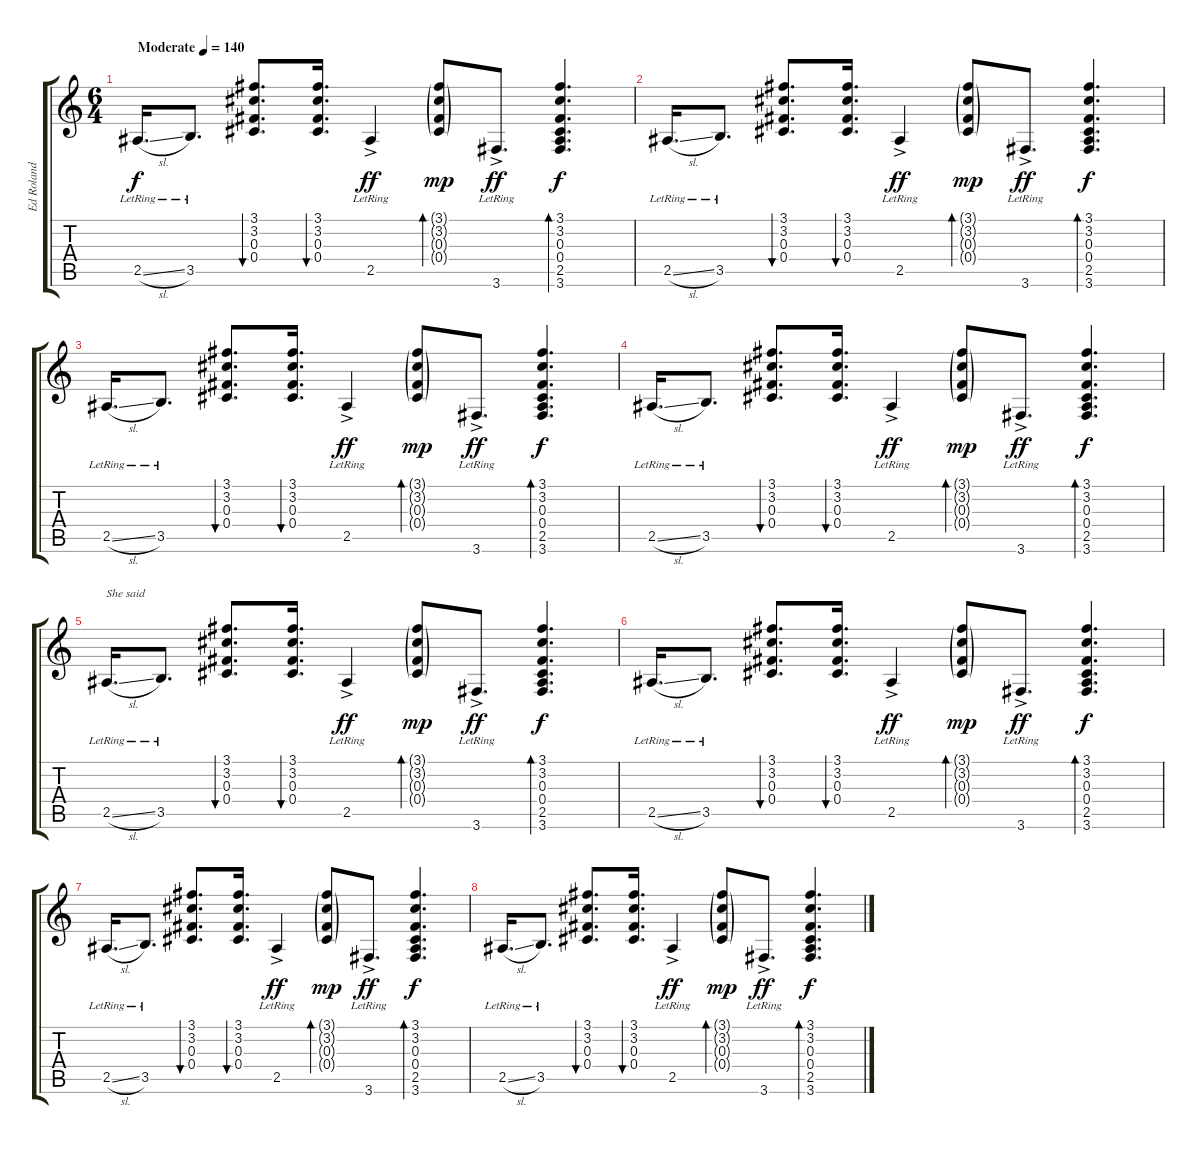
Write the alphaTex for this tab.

\track ("Ed Roland" "Ed Roland") {instrument acousticguitarsteel}
\staff {score tabs}
\tuning (Eb4 Bb3 Gb3 Db3 Ab2 Eb2) {hide}
\ts (6 4)
\tempo (140 "Moderate")
\clef g2
\ks c
2.5{sl lr}.16{d dy f instrument acousticguitarsteel} 3.5{lr}.8{d} (3.1 3.2 0.3 0.4).8{d bu 60} (3.1 3.2 0.3 0.4).16{d bu 60} 2.5{ac lr}.4{dy ff} (3.1{g} 3.2{g} 0.3{g} 0.4{g}).8{bd 60 dy mp} 3.6{ac lr}.8{d dy ff} (3.1 3.2 0.3 0.4 2.5 3.6).4{d bd 60 dy f} |
2.5{sl lr}.16{d} 3.5{lr}.8{d} (3.1 3.2 0.3 0.4).8{d bu 60} (3.1 3.2 0.3 0.4).16{d bu 60} 2.5{ac lr}.4{dy ff} (3.1{g} 3.2{g} 0.3{g} 0.4{g}).8{bd 60 dy mp} 3.6{ac lr}.8{d dy ff} (3.1 3.2 0.3 0.4 2.5 3.6).4{d bd 60 dy f} |
2.5{sl lr}.16{d} 3.5{lr}.8{d} (3.1 3.2 0.3 0.4).8{d bu 60} (3.1 3.2 0.3 0.4).16{d bu 60} 2.5{ac lr}.4{dy ff} (3.1{g} 3.2{g} 0.3{g} 0.4{g}).8{bd 60 dy mp} 3.6{ac lr}.8{d dy ff} (3.1 3.2 0.3 0.4 2.5 3.6).4{d bd 60 dy f} |
2.5{sl lr}.16{d} 3.5{lr}.8{d} (3.1 3.2 0.3 0.4).8{d bu 60} (3.1 3.2 0.3 0.4).16{d bu 60} 2.5{ac lr}.4{dy ff} (3.1{g} 3.2{g} 0.3{g} 0.4{g}).8{bd 60 dy mp} 3.6{ac lr}.8{d dy ff} (3.1 3.2 0.3 0.4 2.5 3.6).4{d bd 60 dy f} |
2.5{sl lr}.16{d txt "She said"} 3.5{lr}.8{d} (3.1 3.2 0.3 0.4).8{d bu 60} (3.1 3.2 0.3 0.4).16{d bu 60} 2.5{ac lr}.4{dy ff} (3.1{g} 3.2{g} 0.3{g} 0.4{g}).8{bd 60 dy mp} 3.6{ac lr}.8{d dy ff} (3.1 3.2 0.3 0.4 2.5 3.6).4{d bd 60 dy f} |
2.5{sl lr}.16{d} 3.5{lr}.8{d} (3.1 3.2 0.3 0.4).8{d bu 60} (3.1 3.2 0.3 0.4).16{d bu 60} 2.5{ac lr}.4{dy ff} (3.1{g} 3.2{g} 0.3{g} 0.4{g}).8{bd 60 dy mp} 3.6{ac lr}.8{d dy ff} (3.1 3.2 0.3 0.4 2.5 3.6).4{d bd 60 dy f} |
2.5{sl lr}.16{d} 3.5{lr}.8{d} (3.1 3.2 0.3 0.4).8{d bu 60} (3.1 3.2 0.3 0.4).16{d bu 60} 2.5{ac lr}.4{dy ff} (3.1{g} 3.2{g} 0.3{g} 0.4{g}).8{bd 60 dy mp} 3.6{ac lr}.8{d dy ff} (3.1 3.2 0.3 0.4 2.5 3.6).4{d bd 60 dy f} |
2.5{sl lr}.16{d} 3.5{lr}.8{d} (3.1 3.2 0.3 0.4).8{d bu 60} (3.1 3.2 0.3 0.4).16{d bu 60} 2.5{ac lr}.4{dy ff} (3.1{g} 3.2{g} 0.3{g} 0.4{g}).8{bd 60 dy mp} 3.6{ac lr}.8{d dy ff} (3.1 3.2 0.3 0.4 2.5 3.6).4{d bd 60 dy f}
